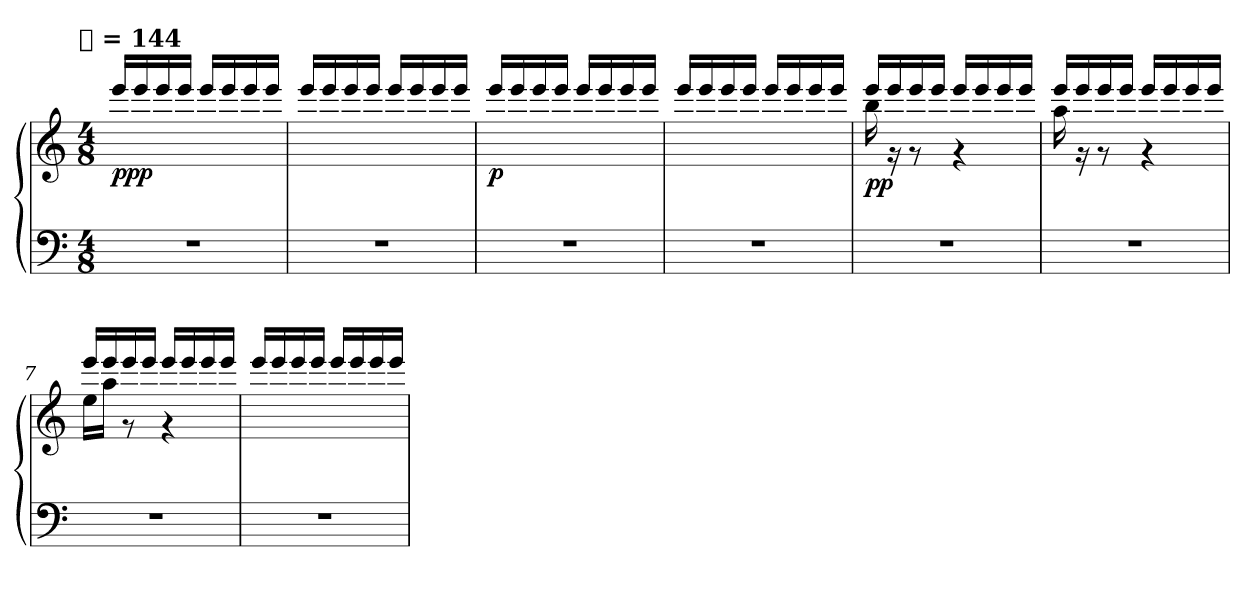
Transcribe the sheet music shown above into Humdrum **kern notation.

**kern	**kern	**dynam
*part1	*part1	*part1
*staff2	*staff1	*staff1/2
*clefF4	*clefG2	*
*k[]	*k[]	*
!!LO:TX:omd:t=𝅘𝅥𝅮 = 144
*M4/8	*M4/8	*
*MM72	*MM72	*
=1	=1	=1
*	*^	*
!	!	!	!LO:DY:b
2r	16eee/LL	2ryy	ppp
.	16eee/	.	.
.	16eee/	.	.
.	16eee/JJ	.	.
.	16eee/LL	.	.
.	16eee/	.	.
.	16eee/	.	.
.	16eee/JJ	.	.
=2	=2	=2	=2
2r	16eee/LL	2ryy	.
.	16eee/	.	.
.	16eee/	.	.
.	16eee/JJ	.	.
.	16eee/LL	.	.
.	16eee/	.	.
.	16eee/	.	.
.	16eee/JJ	.	.
=3	=3	=3	=3
!	!	!	!LO:DY:b
2r	16eee/LL	2ryy	p
.	16eee/	.	.
.	16eee/	.	.
.	16eee/JJ	.	.
.	16eee/LL	.	.
.	16eee/	.	.
.	16eee/	.	.
.	16eee/JJ	.	.
=4	=4	=4	=4
2r	16eee/LL	2ryy	.
.	16eee/	.	.
.	16eee/	.	.
.	16eee/JJ	.	.
.	16eee/LL	.	.
.	16eee/	.	.
.	16eee/	.	.
.	16eee/JJ	.	.
!!LO:LB:g=z	!!
=5	=5	=5	=5
!	!	!	!LO:DY:b
2r	16eee/LL	16bb\	pp
.	16eee/	16r	.
.	16eee/	8r	.
.	16eee/JJ	.	.
.	16eee/LL	4r	.
.	16eee/	.	.
.	16eee/	.	.
.	16eee/JJ	.	.
=6	=6	=6	=6
2r	16eee/LL	16aa\	.
.	16eee/	16r	.
.	16eee/	8r	.
.	16eee/JJ	.	.
.	16eee/LL	4r	.
.	16eee/	.	.
.	16eee/	.	.
.	16eee/JJ	.	.
=7	=7	=7	=7
2r	16eee/LL	16ee\LL	.
.	16eee/	16aa\JJ	.
.	16eee/	8r	.
.	16eee/JJ	.	.
.	16eee/LL	4r	.
.	16eee/	.	.
.	16eee/	.	.
.	16eee/JJ	.	.
=8	=8	=8	=8
2r	16eee/LL	2ryy	.
.	16eee/	.	.
.	16eee/	.	.
.	16eee/JJ	.	.
.	16eee/LL	.	.
.	16eee/	.	.
.	16eee/	.	.
.	16eee/JJ	.	.
*	*v	*v	*
=	=	=
*-	*-	*-
